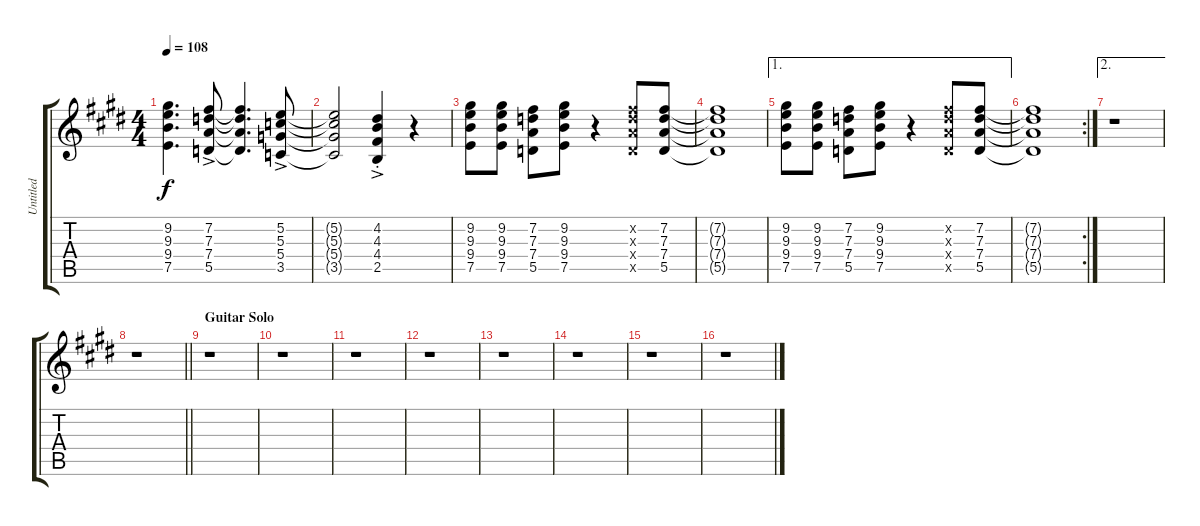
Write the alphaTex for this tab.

\track ("Untitled" "Untitled") {instrument electricguitarclean}
\staff {score tabs}
\tuning (E4 B3 G3 D3 A2 E2) {hide}
\ts (4 4)
\tempo 108
\clef g2
\ks c#minor
(9.2{t} 9.3{t} 9.4{t} 7.5{t}).4{d dy f} (7.2{ac} 7.3{ac} 7.4{ac} 5.5{ac}).8 (7.2{t} 7.3{t} 7.4{t} 5.5{t}).4{d} (5.2{ac} 5.3{ac} 5.4{ac} 3.5{ac}).8 |
(5.2{t} 5.3{t} 5.4{t} 3.5{t}).2 (4.2{ac st} 4.3{ac st} 4.4{ac st} 2.5{ac st}).4 r.4 |
(9.2 9.3 9.4 7.5).8 (9.2 9.3 9.4 7.5).8 (7.2 7.3 7.4 5.5).8 (9.2 9.3 9.4 7.5).8 r.4 (7.2{x} 7.3{x} 7.4{x} 5.5{x}).8 (7.2 7.3 7.4 5.5).8 |
(7.2{t} 7.3{t} 7.4{t} 5.5{t}).1 |
\ae 1
(9.2 9.3 9.4 7.5).8 (9.2 9.3 9.4 7.5).8 (7.2 7.3 7.4 5.5).8 (9.2 9.3 9.4 7.5).8 r.4 (7.2{x} 7.3{x} 7.4{x} 5.5{x}).8 (7.2 7.3 7.4 5.5).8 |
\rc 2
(7.2{t} 7.3{t} 7.4{t} 5.5{t}).1 |
\ae 2
r.1 |
\barLineRight lightlight
r.1 |
\section ("" "Guitar Solo")
r.1 |
r.1 |
r.1 |
r.1 |
r.1 |
r.1 |
r.1 |
r.1
